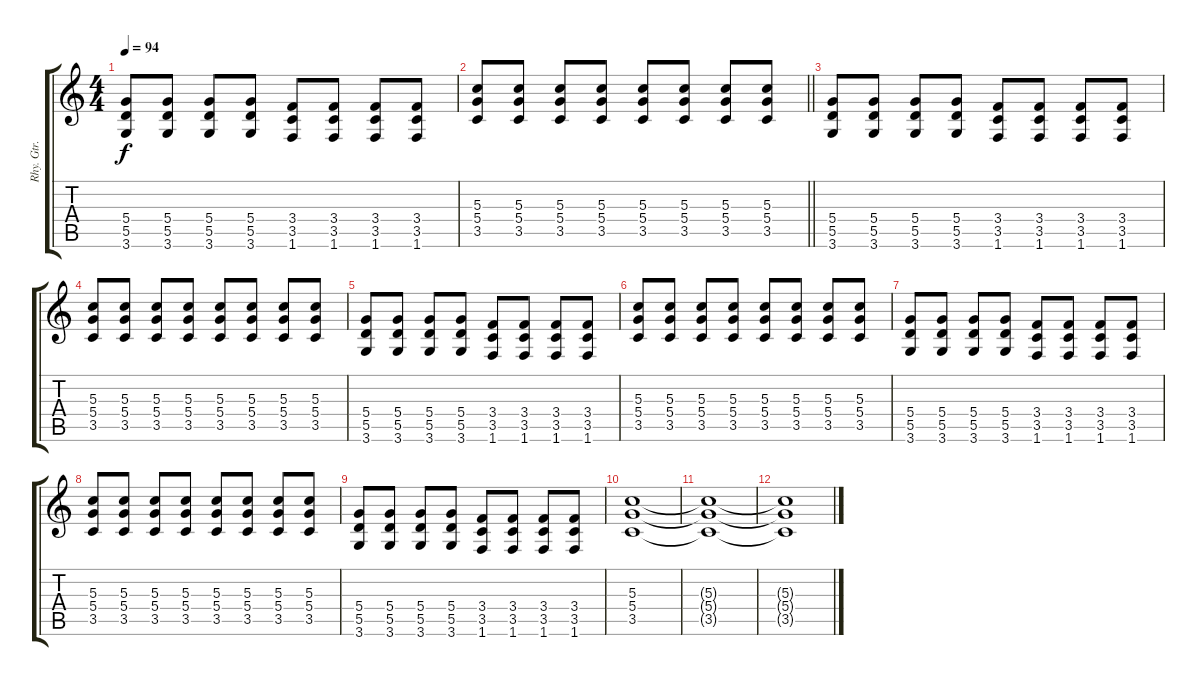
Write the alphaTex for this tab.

\track ("Rhy. Gtr. 2" "Rhy. Gtr. ") {instrument distortionguitar}
\staff {score tabs}
\tuning (E4 B3 G3 D3 A2 E2) {hide}
\ts (4 4)
\tempo 94
\clef g2
\ks c
(5.4 5.5 3.6).8{dy f} (5.4 5.5 3.6).8 (5.4 5.5 3.6).8 (5.4 5.5 3.6).8 (3.4 3.5 1.6).8 (3.4 3.5 1.6).8 (3.4 3.5 1.6).8 (3.4 3.5 1.6).8 |
\barLineRight lightlight
(5.3 5.4 3.5).8 (5.3 5.4 3.5).8 (5.3 5.4 3.5).8 (5.3 5.4 3.5).8 (5.3 5.4 3.5).8 (5.3 5.4 3.5).8 (5.3 5.4 3.5).8 (5.3 5.4 3.5).8 |
\section ("" "")
(5.4 5.5 3.6).8 (5.4 5.5 3.6).8 (5.4 5.5 3.6).8 (5.4 5.5 3.6).8 (3.4 3.5 1.6).8 (3.4 3.5 1.6).8 (3.4 3.5 1.6).8 (3.4 3.5 1.6).8 |
(5.3 5.4 3.5).8 (5.3 5.4 3.5).8 (5.3 5.4 3.5).8 (5.3 5.4 3.5).8 (5.3 5.4 3.5).8 (5.3 5.4 3.5).8 (5.3 5.4 3.5).8 (5.3 5.4 3.5).8 |
(5.4 5.5 3.6).8 (5.4 5.5 3.6).8 (5.4 5.5 3.6).8 (5.4 5.5 3.6).8 (3.4 3.5 1.6).8 (3.4 3.5 1.6).8 (3.4 3.5 1.6).8 (3.4 3.5 1.6).8 |
(5.3 5.4 3.5).8 (5.3 5.4 3.5).8 (5.3 5.4 3.5).8 (5.3 5.4 3.5).8 (5.3 5.4 3.5).8 (5.3 5.4 3.5).8 (5.3 5.4 3.5).8 (5.3 5.4 3.5).8 |
(5.4 5.5 3.6).8 (5.4 5.5 3.6).8 (5.4 5.5 3.6).8 (5.4 5.5 3.6).8 (3.4 3.5 1.6).8 (3.4 3.5 1.6).8 (3.4 3.5 1.6).8 (3.4 3.5 1.6).8 |
(5.3 5.4 3.5).8 (5.3 5.4 3.5).8 (5.3 5.4 3.5).8 (5.3 5.4 3.5).8 (5.3 5.4 3.5).8 (5.3 5.4 3.5).8 (5.3 5.4 3.5).8 (5.3 5.4 3.5).8 |
(5.4 5.5 3.6).8 (5.4 5.5 3.6).8 (5.4 5.5 3.6).8 (5.4 5.5 3.6).8 (3.4 3.5 1.6).8 (3.4 3.5 1.6).8 (3.4 3.5 1.6).8 (3.4 3.5 1.6).8 |
(5.3 5.4 3.5).1 |
(5.3{t} 5.4{t} 3.5{t}).1 |
(5.3{t} 5.4{t} 3.5{t}).1
